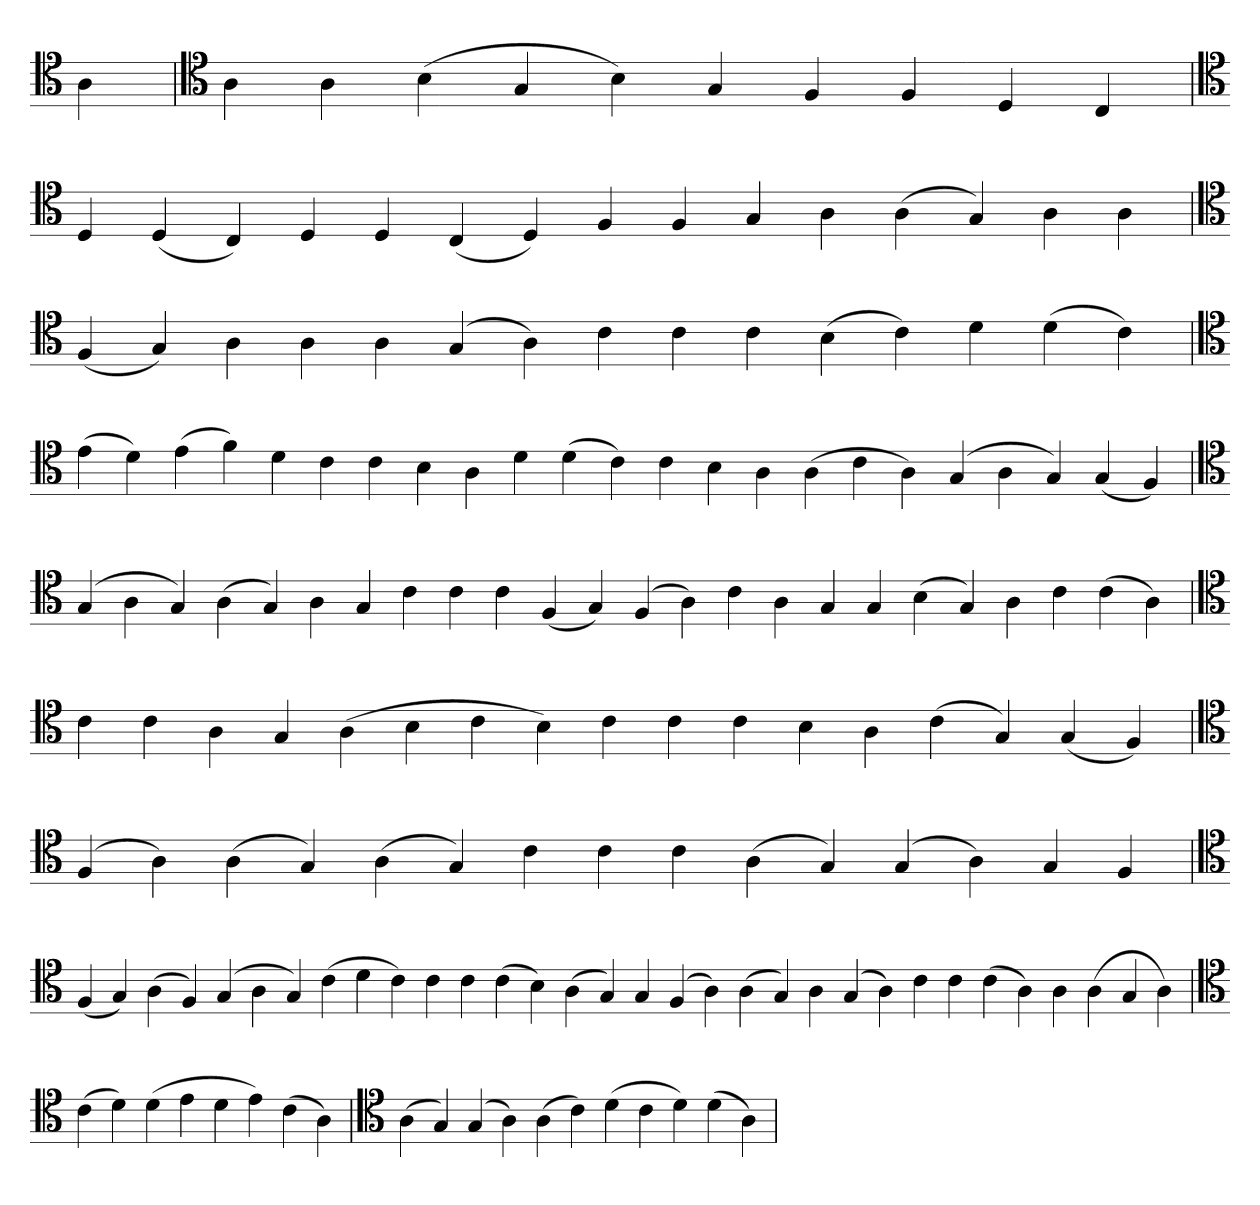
**kern
*part1
*staff1
*clefC4
=
4A
=
*clefC4
4A
4A
(4B
4G
4B)
4G
4F
4F
4D
4C
=`
*clefC4
4D
(4D
4C)
4D
4D
(4C
4D)
4F
4F
4G
4A
(4A
4G)
4A
4A
=`
*clefC4
(4F
4G)
4A
4A
4A
(4G
4A)
4c
4c
4c
(4B
4c)
4d
(4d
4c)
=`
*clefC4
(4e
4d)
(4e
4f)
4d
4c
4c
4B
4A
4d
(4d
4c)
4c
4B
4A
(4A
4c
4A)
(4G
4A
4G)
(4G
4F)
='
*clefC4
(4G
4A
4G)
(4A
4G)
4A
4G
4c
4c
4c
(4F
4G)
(4F
4A)
4c
4A
4G
4G
(4B
4G)
4A
4c
(4c
4A)
=`
*clefC4
4c
4c
4A
4G
(4A
4B
4c
4B)
4c
4c
4c
4B
4A
(4c
4G)
(4G
4F)
=
*clefC4
(4F
4A)
(4A
4G)
(4A
4G)
4c
4c
4c
(4A
4G)
(4G
4A)
4G
4F
=`
*clefC4
(4F
4G)
(4A
4F)
(4G
4A
4G)
(4c
4d
4c)
4c
4c
(4c
4B)
(4A
4G)
4G
(4F
4A)
(4A
4G)
4A
(4G
4A)
4c
4c
(4c
4A)
4A
(4A
4G
4A)
=
*clefC4
(4c
4d)
(4d
4e
4d
4e)
(4c
4A)
=`
*clefC4
(4A
4G)
(4G
4A)
(4A
4c)
(4d
4c
4d)
(4d
4A)
=`
*-
